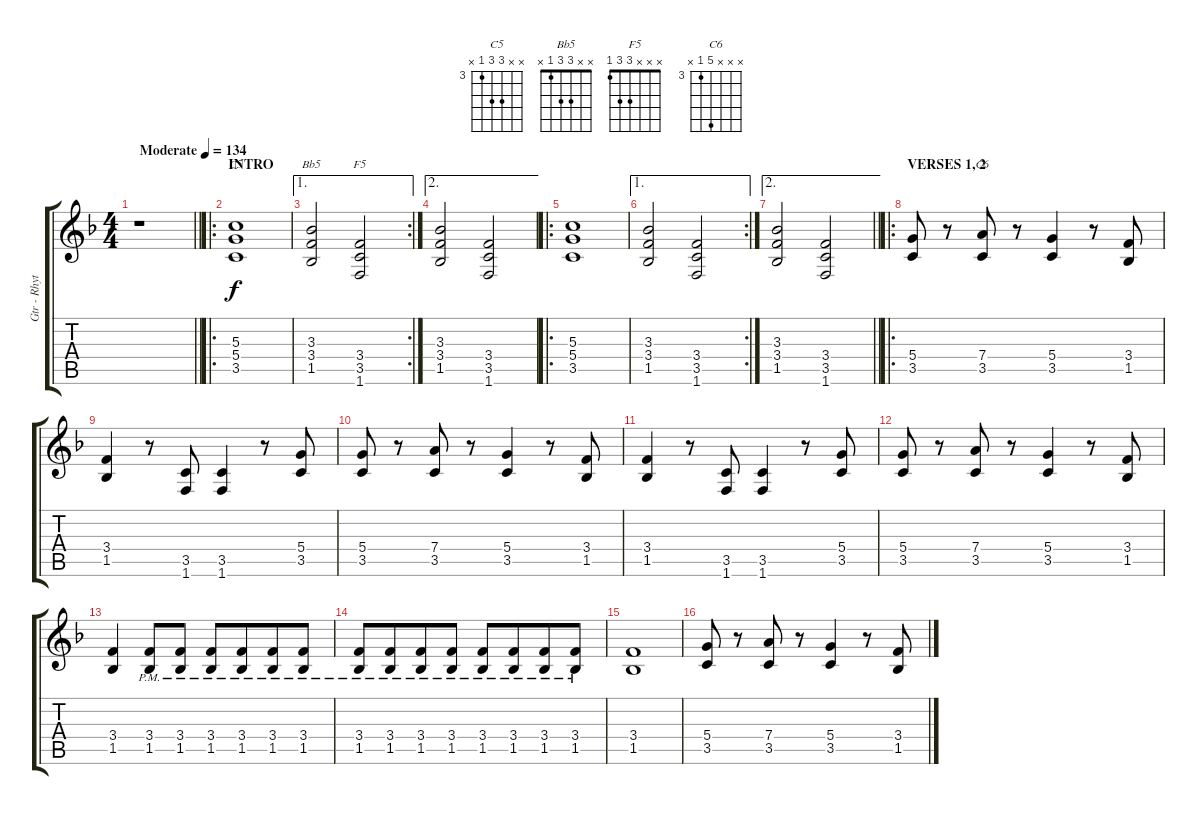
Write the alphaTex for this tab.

\track ("Gtr - Rhythm" "Gtr - Rhyt") {instrument overdrivenguitar}
\staff {score tabs}
\tuning (E4 B3 G3 D3 A2 E2) {hide}
\chord ("C5" x x 5 5 3 x) {firstfret 3}
\chord ("Bb5" x x 3 3 1 x)
\chord ("F5" x x x 3 3 1)
\chord ("C6" x x x 7 3 x) {firstfret 3}
\ts (4 4)
\tempo (134 "Moderate")
\clef g2
\barLineRight lightlight
\ks f
r.1{dy f instrument overdrivenguitar} |
\ro
\section ("" "INTRO")
(5.3 5.4 3.5).1{ch "C5"} |
\ae 1
\rc 2
(3.3 3.4 1.5).2{ch "Bb5"} (3.4 3.5 1.6).2{ch "F5"} |
\ae 2
(3.3 3.4 1.5).2 (3.4 3.5 1.6).2 |
\ro
(5.3 5.4 3.5).1 |
\ae 1
\rc 2
(3.3 3.4 1.5).2 (3.4 3.5 1.6).2 |
\ae 2
\barLineRight lightlight
(3.3 3.4 1.5).2 (3.4 3.5 1.6).2 |
\ro
\section ("" "VERSES 1, 2")
(5.4 3.5).8 r.8 (7.4 3.5).8{ch "C6"} r.8 (5.4 3.5).4 r.8 (3.4 1.5).8 |
(3.4 1.5).4 r.8 (3.5 1.6).8 (3.5 1.6).4 r.8 (5.4 3.5).8 |
(5.4 3.5).8 r.8 (7.4 3.5).8 r.8 (5.4 3.5).4 r.8 (3.4 1.5).8 |
(3.4 1.5).4 r.8 (3.5 1.6).8 (3.5 1.6).4 r.8 (5.4 3.5).8 |
(5.4 3.5).8 r.8 (7.4 3.5).8 r.8 (5.4 3.5).4 r.8 (3.4 1.5).8 |
(3.4 1.5).4 (3.4{pm} 1.5{pm}).8 (3.4{pm} 1.5{pm}).8 (3.4{pm} 1.5{pm}).8 (3.4{pm} 1.5{pm}).8{beam merge} (3.4{pm} 1.5{pm}).8 (3.4{pm} 1.5{pm}).8 |
(3.4{pm} 1.5{pm}).8 (3.4{pm} 1.5{pm}).8{beam merge} (3.4{pm} 1.5{pm}).8 (3.4{pm} 1.5{pm}).8 (3.4{pm} 1.5{pm}).8 (3.4{pm} 1.5{pm}).8{beam merge} (3.4{pm} 1.5{pm}).8 (3.4{pm} 1.5{pm}).8 |
(3.4 1.5).1 |
(5.4 3.5).8 r.8 (7.4 3.5).8 r.8 (5.4 3.5).4 r.8 (3.4 1.5).8
